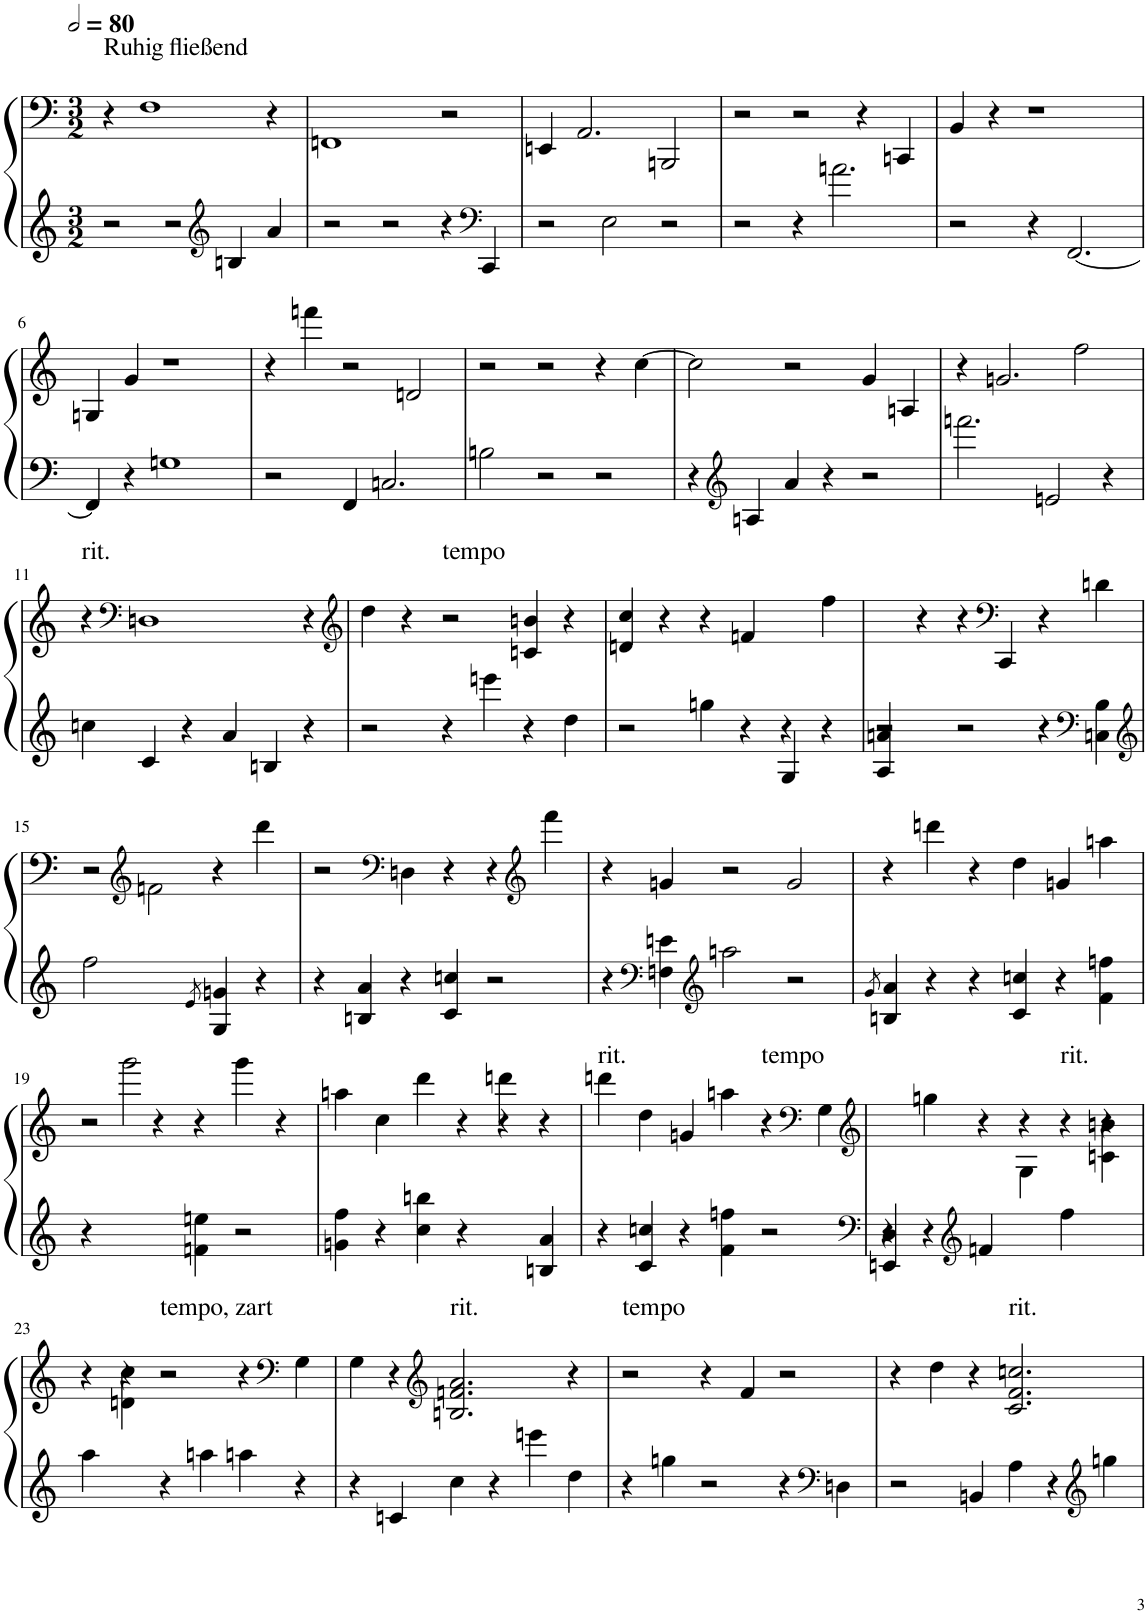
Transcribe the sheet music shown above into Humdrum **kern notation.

**kern	**kern
*part1	*part1
*staff2	*staff1
*I"Piano	*
*I'Pno.	*
!!LO:PB:g=z
*clefF4	*clefG2
*k[]	*k[]
*M3/2	*M3/2
*MM160	*MM160
=1	=1
!	!LO:TX:a:t=Ruhig fließend
2r	4r
.	1dd
2r	.
*clefG2	*
4Bn/	.
4a/	4r
=2	=2
2r	1dn
2r	.
4r	2r
*clefF4	*
4CC/	.
=3	=3
2r	4cn/
.	2.f/
2E\	.
2r	2Gn/
=4	=4
2r	2r
4r	2r
2.an\	.
.	4r
.	4An/
=5	=5
2r	4g/
.	4r
4r	1r
[2.FF/	.
!!LO:LB:g=z
=6	=6
4FF/]	4Gn/
4r	4g/
1Gn	1r
=7	=7
2r	4r
.	4fffn\
4FF/	2r
2.Cn/	.
.	2dn/
=8	=8
2Bn\	2r
2r	2r
2r	4r
.	[4cc\
=9	=9
4r	2cc\]
*clefG2	*
4An/	.
4a/	2r
4r	.
2r	4g/
.	4An/
=10	=10
2.fffn\	4r
.	2.gn/
2en/	.
.	2ff\
4r	.
!!LO:LB:g=z
=11	=11
!	!LO:TX:a:t=rit.
4ccn\	4r
*	*clefF4
4c/	1Dn
4r	.
4a/	.
4Bn/	.
4r	4r
=12	=12
*	*clefG2
2r	4dd\
.	4r
!	!LO:TX:a:t=tempo
4r	2r
4eeen\	.
4r	4cn/ 4bn/
4dd\	4r
=13	=13
*^	*
1ryy	2r	4dn/ 4cc/
.	.	4r
.	4ggn\	4r
.	4r	4fn/
4G/	4r	4ryy
4ryy	4r	4ff\
=14	=14	=14
4A/ 4an/	2r	4ryy
1ryy	.	4r
.	2r	4r
*	*	*clefF4
.	.	4CC/
.	4r	4r
*clefF4	*	*
4ryy	4Cn\ 4B\	4dn\
*v	*v	*
!!LO:LB:g=z
=15	=15
*clefG2	*
*	*^
2ff\	2r	2ryy
*	*clefG2	*
2ryy	2ryy	2fn\
8qe/	.	.
4G/ 4gn/	4r	2ryy
4r	4ddd\	.
*	*v	*v
=16	=16
4r	2r
4Bn/ 4a/	.
*	*clefF4
4r	4Dn\
4c/ 4ccn/	4r
2r	4r
*	*clefG2
.	4fff\
=17	=17
4r	4r
*clefF4	*
4Fn\ 4en\	4gn/
*clefG2	*
2aan\	2r
2r	2g/
=18	=18
8qg/	.
4Bn/ 4a/	4r
4r	4dddn\
4r	4r
4c/ 4ccn/	4dd\
4r	4gn/
4f\ 4ffn\	4aan\
!!LO:LB:g=z
=19	=19
*	*^
4r	2r	4ryy
2ryy	.	2ggg\
.	4r	.
4fn\ 4een\	4r	2.ryy
2r	4ggg\	.
.	4r	.
=20	=20	=20
4gn\ 4ff\	4aan\	1ryy
4r	4cc\	.
4cc\ 4bbn\	4ddd\	.
4r	4r	.
4ryy	4r	4dddn\
4Bn/ 4a/	4r	4ryy
=21	=21	=21
!	!LO:TX:a:t=rit.	!
*	*v	*v
4r	4dddn\
4c/ 4ccn/	4dd\
4r	4gn/
4f\ 4ffn\	4aan\
!	!LO:TX:a:t=tempo
2r	4r
*	*clefF4
.	4G\
=22	=22
*clefF4	*clefG2
*^	*^
4EEn/ 4D/	4r	4ryy	2.ryy
4ryy	4r	4ggn\	.
*clefG2	*	*	*
1ryy	4fn/	4r	.
.	4ryy	4r	4G\
!	!	!LO:TX:a:t=rit.	!
.	4ff\	4r	4ryy
.	4ryy	4r	4cn\ 4bn\
*v	*v	*	*
!!LO:LB:g=z	!!
=23	=23	=23
4aa\	4r	4ryy
4ryy	4r	4dn\ 4cc\
!	!LO:TX:a:t=tempo, zart	!
4r	2r	1ryy
4aan\	.	.
4aan\	4r	.
*	*clefF4	*
4r	4G\	.
*	*v	*v
=24	=24
4r	4G\
4cn/	4r
*	*clefG2
!	!LO:TX:a:t=rit.
4cc\	2.Bn/ 2.fn/ 2.a/
4r	.
4eeen\	.
4dd\	4r
=25	=25
!	!LO:TX:a:t=tempo
4r	2r
4ggn\	.
2r	4r
.	4f/
4r	2r
*clefF4	*
4Dn\	.
=26	=26
2r	4r
.	4dd\
4BBn/	4r
!	!LO:TX:a:t=rit.
4A\	2.c/ 2.f/ 2.ccn/
4r	.
*clefG2	*
4ggn\	.
=	=
*-	*-
